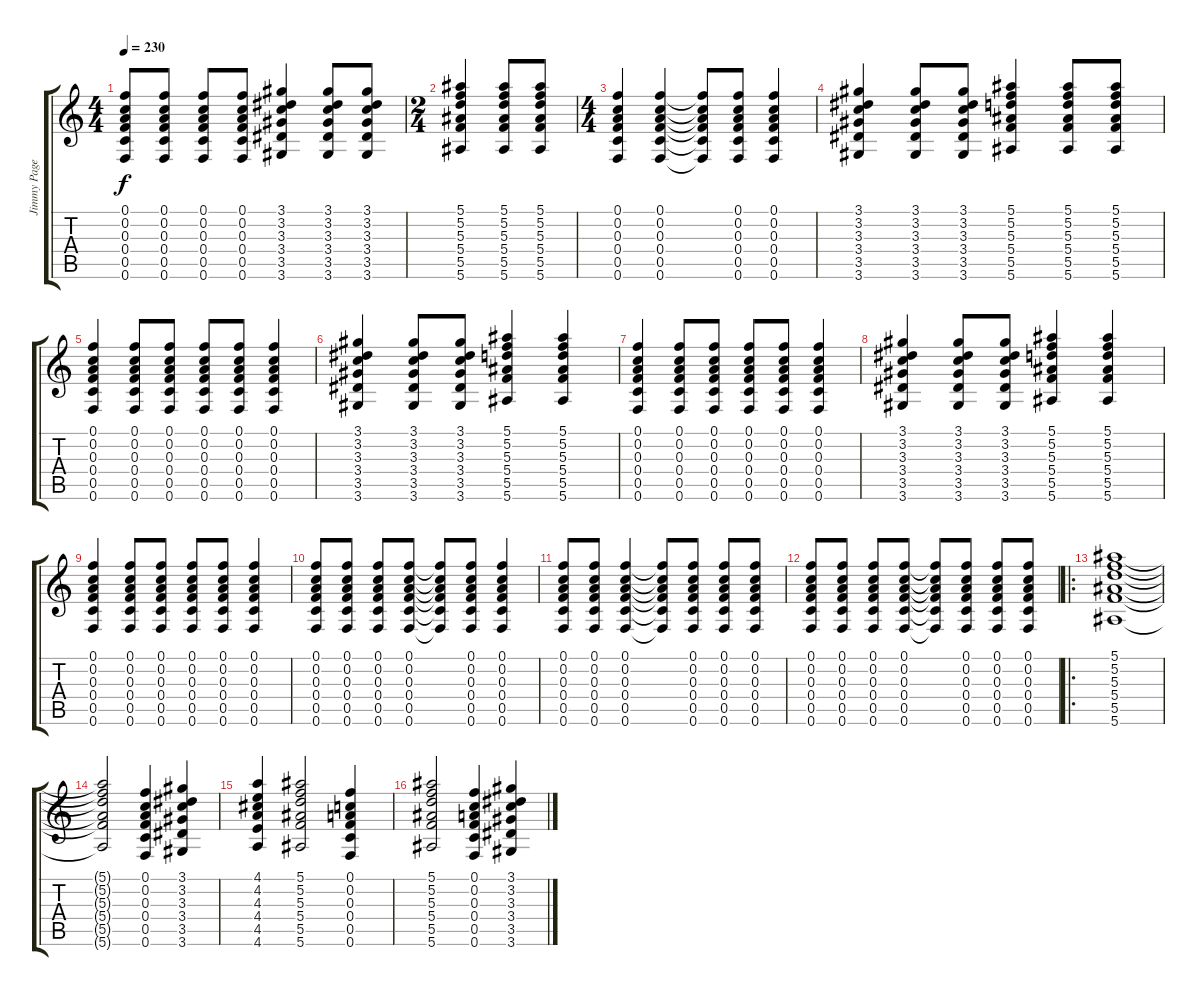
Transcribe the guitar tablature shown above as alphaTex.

\track ("Jimmy Page" "Jimmy Page") {instrument acousticguitarsteel}
\staff {score tabs}
\tuning (F4 C4 A3 F3 C3 F2) {hide}
\ts (4 4)
\tempo 230
\clef g2
\ks c
(0.1 0.2 0.3 0.4 0.5 0.6).8{dy f} (0.1 0.2 0.3 0.4 0.5 0.6).8 (0.1 0.2 0.3 0.4 0.5 0.6).8 (0.1 0.2 0.3 0.4 0.5 0.6).8 (3.1 3.2 3.3 3.4 3.5 3.6).4 (3.1 3.2 3.3 3.4 3.5 3.6).8 (3.1 3.2 3.3 3.4 3.5 3.6).8 |
\ts (2 4)
(5.1 5.2 5.3 5.4 5.5 5.6).4 (5.1 5.2 5.3 5.4 5.5 5.6).8 (5.1 5.2 5.3 5.4 5.5 5.6).8 |
\ts (4 4)
(0.1 0.2 0.3 0.4 0.5 0.6).4 (0.1 0.2 0.3 0.4 0.5 0.6).4 (0.1{t} 0.2{t} 0.3{t} 0.4{t} 0.5{t} 0.6{t}).8 (0.1 0.2 0.3 0.4 0.5 0.6).8 (0.1 0.2 0.3 0.4 0.5 0.6).4 |
(3.1 3.2 3.3 3.4 3.5 3.6).4 (3.1 3.2 3.3 3.4 3.5 3.6).8 (3.1 3.2 3.3 3.4 3.5 3.6).8 (5.1 5.2 5.3 5.4 5.5 5.6).4 (5.1 5.2 5.3 5.4 5.5 5.6).8 (5.1 5.2 5.3 5.4 5.5 5.6).8 |
(0.1 0.2 0.3 0.4 0.5 0.6).4 (0.1 0.2 0.3 0.4 0.5 0.6).8 (0.1 0.2 0.3 0.4 0.5 0.6).8 (0.1 0.2 0.3 0.4 0.5 0.6).8 (0.1 0.2 0.3 0.4 0.5 0.6).8 (0.1 0.2 0.3 0.4 0.5 0.6).4 |
(3.1 3.2 3.3 3.4 3.5 3.6).4 (3.1 3.2 3.3 3.4 3.5 3.6).8 (3.1 3.2 3.3 3.4 3.5 3.6).8 (5.1 5.2 5.3 5.4 5.5 5.6).4 (5.1 5.2 5.3 5.4 5.5 5.6).4 |
(0.1 0.2 0.3 0.4 0.5 0.6).4 (0.1 0.2 0.3 0.4 0.5 0.6).8 (0.1 0.2 0.3 0.4 0.5 0.6).8 (0.1 0.2 0.3 0.4 0.5 0.6).8 (0.1 0.2 0.3 0.4 0.5 0.6).8 (0.1 0.2 0.3 0.4 0.5 0.6).4 |
(3.1 3.2 3.3 3.4 3.5 3.6).4 (3.1 3.2 3.3 3.4 3.5 3.6).8 (3.1 3.2 3.3 3.4 3.5 3.6).8 (5.1 5.2 5.3 5.4 5.5 5.6).4 (5.1 5.2 5.3 5.4 5.5 5.6).4 |
(0.1 0.2 0.3 0.4 0.5 0.6).4 (0.1 0.2 0.3 0.4 0.5 0.6).8 (0.1 0.2 0.3 0.4 0.5 0.6).8 (0.1 0.2 0.3 0.4 0.5 0.6).8 (0.1 0.2 0.3 0.4 0.5 0.6).8 (0.1 0.2 0.3 0.4 0.5 0.6).4 |
(0.1 0.2 0.3 0.4 0.5 0.6).8 (0.1 0.2 0.3 0.4 0.5 0.6).8 (0.1 0.2 0.3 0.4 0.5 0.6).8 (0.1 0.2 0.3 0.4 0.5 0.6).8 (0.1{t} 0.2{t} 0.3{t} 0.4{t} 0.5{t} 0.6{t}).8 (0.1 0.2 0.3 0.4 0.5 0.6).8 (0.1 0.2 0.3 0.4 0.5 0.6).4 |
(0.1 0.2 0.3 0.4 0.5 0.6).8 (0.1 0.2 0.3 0.4 0.5 0.6).8 (0.1 0.2 0.3 0.4 0.5 0.6).4 (0.1{t} 0.2{t} 0.3{t} 0.4{t} 0.5{t} 0.6{t}).8 (0.1 0.2 0.3 0.4 0.5 0.6).8 (0.1 0.2 0.3 0.4 0.5 0.6).8 (0.1 0.2 0.3 0.4 0.5 0.6).8 |
(0.1 0.2 0.3 0.4 0.5 0.6).8 (0.1 0.2 0.3 0.4 0.5 0.6).8 (0.1 0.2 0.3 0.4 0.5 0.6).8 (0.1 0.2 0.3 0.4 0.5 0.6).8 (0.1{t} 0.2{t} 0.3{t} 0.4{t} 0.5{t} 0.6{t}).8 (0.1 0.2 0.3 0.4 0.5 0.6).8 (0.1 0.2 0.3 0.4 0.5 0.6).8 (0.1 0.2 0.3 0.4 0.5 0.6).8 |
\ro
(5.1 5.2 5.3 5.4 5.5 5.6).1 |
(5.1{t} 5.2{t} 5.3{t} 5.4{t} 5.5{t} 5.6{t}).2 (0.1 0.2 0.3 0.4 0.5 0.6).4 (3.1 3.2 3.3 3.4 3.5 3.6).4 |
(4.1 4.2 4.3 4.4 4.5 4.6).4 (5.1 5.2 5.3 5.4 5.5 5.6).2 (0.1 0.2 0.3 0.4 0.5 0.6).4 |
(5.1 5.2 5.3 5.4 5.5 5.6).2 (0.1 0.2 0.3 0.4 0.5 0.6).4 (3.1 3.2 3.3 3.4 3.5 3.6).4
